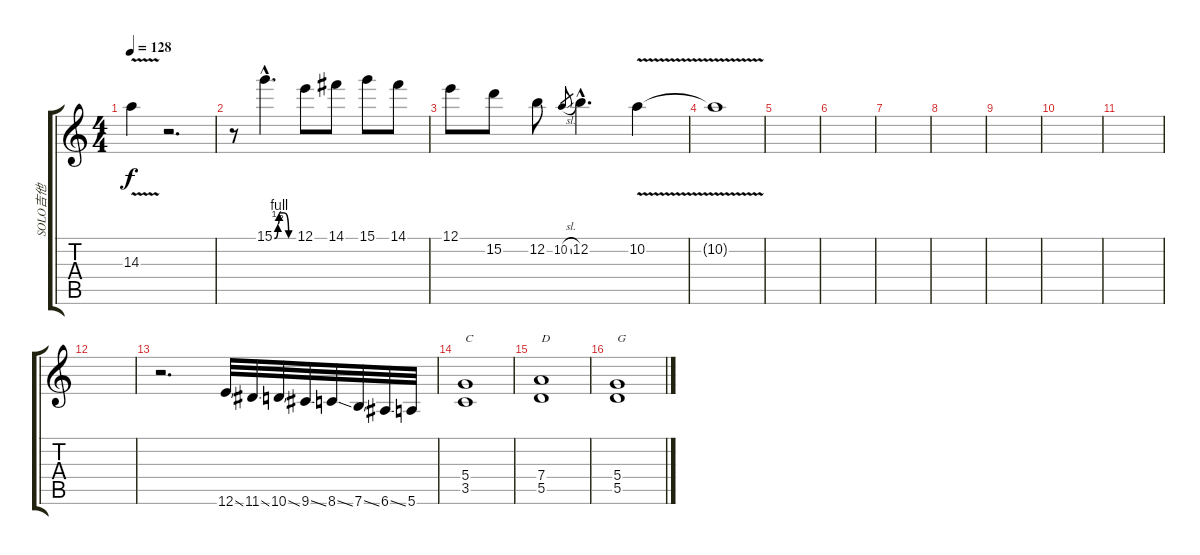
\track ("SOLO吉他" "SOLO吉他") {instrument distortionguitar}
\staff {score tabs}
\tuning (E4 B3 G3 D3 A2 E2) {hide}
\ts (4 4)
\tempo 128
\clef g2
\ks c
14.3{v}.4{dy f} r.2{d} |
r.8 15.1{be (custom 0 0 11 2 15 4 30 4 45 0 60 0) hac}.4{d volume 16} 12.1.8 14.1.8 15.1.8 14.1.8 |
12.1.8 15.2.8 12.2.8 10.2{sl}.8{gr} 12.2{hac}.4{d} 10.2{v}.4 |
10.2{t}.1 |
|
|
|
|
|
|
|
|
r.2{d} 12.6{ss}.32 11.6{ss}.32 10.6{ss}.32 9.6{ss}.32 8.6{ss}.32 7.6{ss}.32 6.6{ss}.32 5.6.32 |
(5.4 3.5).1{txt "C" volume 9 balance 8} |
(7.4 5.5).1{txt "D"} |
(5.4 5.5).1{txt "G"}
